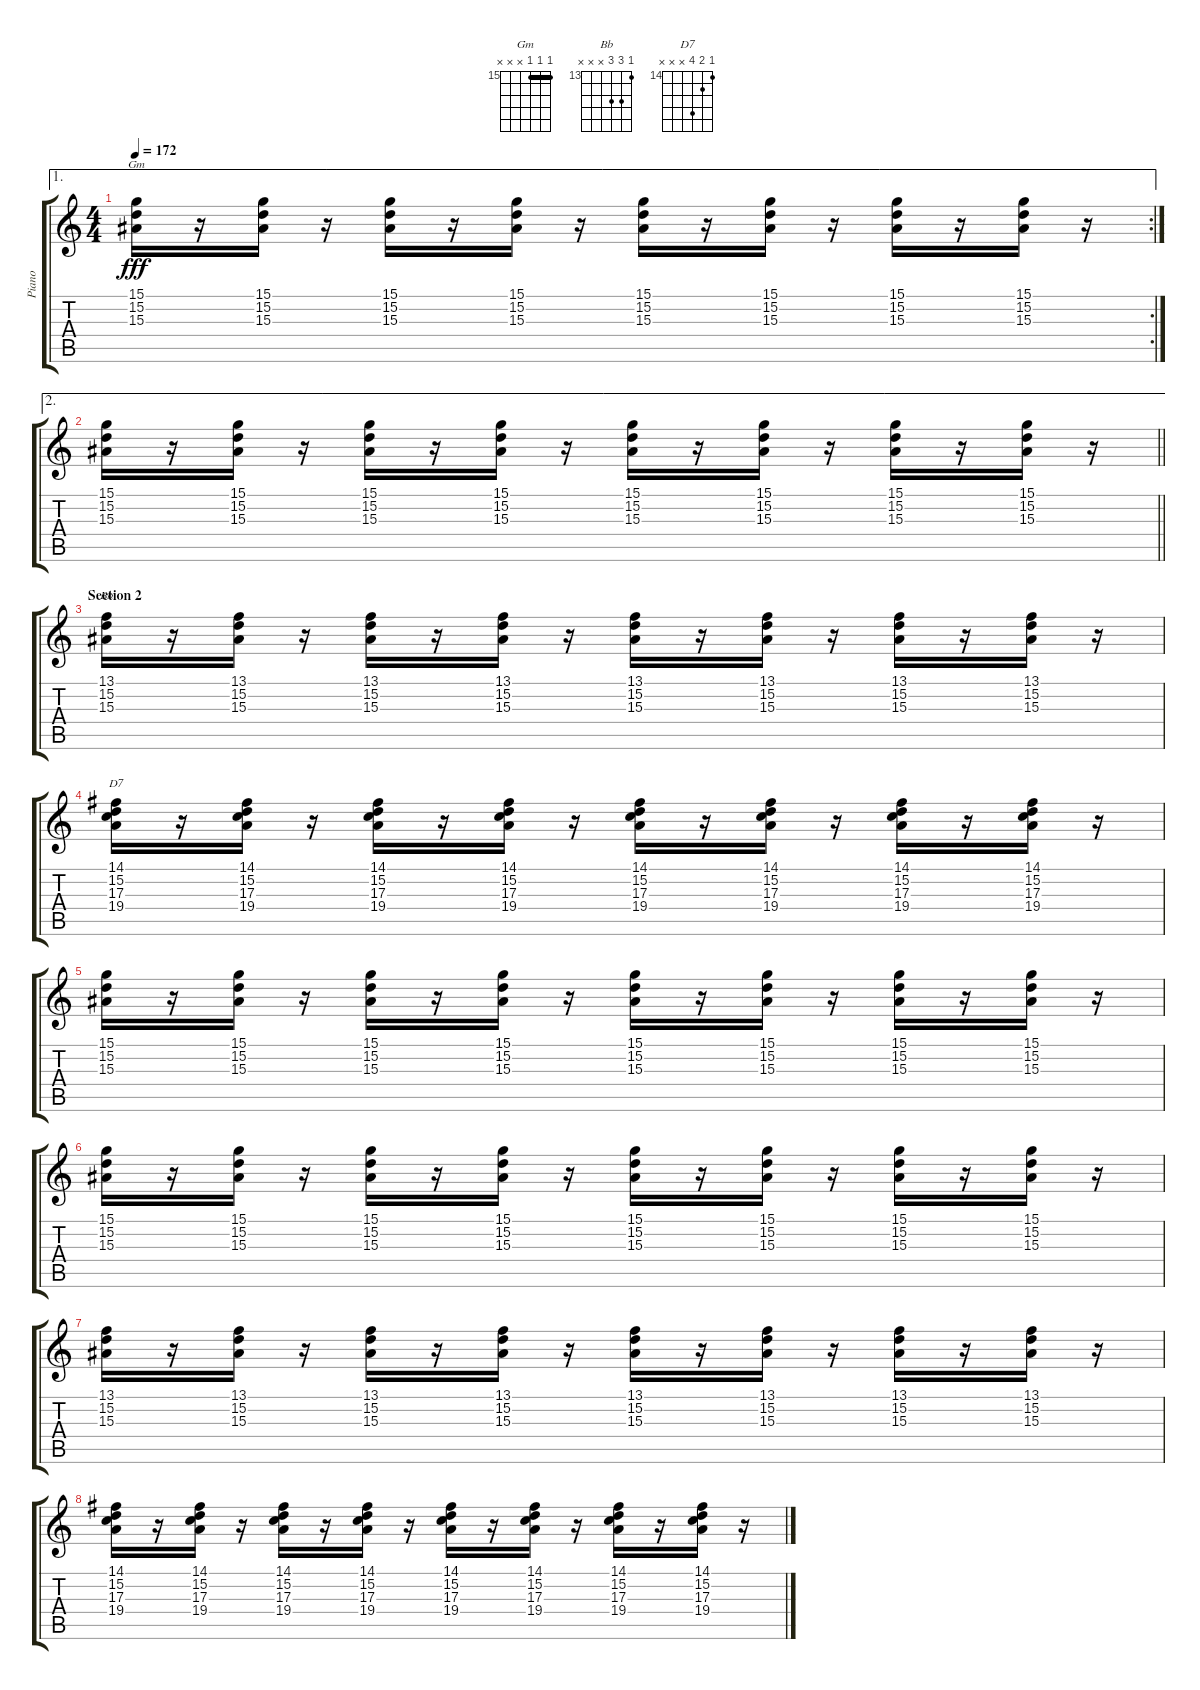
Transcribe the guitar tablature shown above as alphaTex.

\track ("Piano" "Piano") {instrument acousticgrandpiano}
\staff {score tabs}
\tuning (E4 B3 G3 D3 A2 E2) {hide}
\chord ("Gm" 15 15 15 x x x) {firstfret 15 barre 15}
\chord ("Bb" 13 15 15 x x x) {firstfret 13}
\chord ("D7" 14 15 17 x x x) {firstfret 14}
\ae 1
\rc 2
\ts (4 4)
\tempo 172
\clef g2
\ks c
(15.1 15.2 15.3).16{ch "Gm" dy fff} r.16 (15.1 15.2 15.3).16 r.16 (15.1 15.2 15.3).16 r.16 (15.1 15.2 15.3).16 r.16 (15.1 15.2 15.3).16 r.16 (15.1 15.2 15.3).16 r.16 (15.1 15.2 15.3).16 r.16 (15.1 15.2 15.3).16 r.16 |
\ae 2
\barLineRight lightlight
(15.1 15.2 15.3).16 r.16 (15.1 15.2 15.3).16 r.16 (15.1 15.2 15.3).16 r.16 (15.1 15.2 15.3).16 r.16 (15.1 15.2 15.3).16 r.16 (15.1 15.2 15.3).16 r.16 (15.1 15.2 15.3).16 r.16 (15.1 15.2 15.3).16 r.16 |
\section ("" "Section 2")
(13.1 15.2 15.3).16{ch "Bb"} r.16 (13.1 15.2 15.3).16 r.16 (13.1 15.2 15.3).16 r.16 (13.1 15.2 15.3).16 r.16 (13.1 15.2 15.3).16 r.16 (13.1 15.2 15.3).16 r.16 (13.1 15.2 15.3).16 r.16 (13.1 15.2 15.3).16 r.16 |
(14.1 15.2 17.3 19.4).16{ch "D7"} r.16 (14.1 15.2 17.3 19.4).16 r.16 (14.1 15.2 17.3 19.4).16 r.16 (14.1 15.2 17.3 19.4).16 r.16 (14.1 15.2 17.3 19.4).16 r.16 (14.1 15.2 17.3 19.4).16 r.16 (14.1 15.2 17.3 19.4).16 r.16 (14.1 15.2 17.3 19.4).16 r.16 |
(15.1 15.2 15.3).16 r.16 (15.1 15.2 15.3).16 r.16 (15.1 15.2 15.3).16 r.16 (15.1 15.2 15.3).16 r.16 (15.1 15.2 15.3).16 r.16 (15.1 15.2 15.3).16 r.16 (15.1 15.2 15.3).16 r.16 (15.1 15.2 15.3).16 r.16 |
(15.1 15.2 15.3).16 r.16 (15.1 15.2 15.3).16 r.16 (15.1 15.2 15.3).16 r.16 (15.1 15.2 15.3).16 r.16 (15.1 15.2 15.3).16 r.16 (15.1 15.2 15.3).16 r.16 (15.1 15.2 15.3).16 r.16 (15.1 15.2 15.3).16 r.16 |
(13.1 15.2 15.3).16 r.16 (13.1 15.2 15.3).16 r.16 (13.1 15.2 15.3).16 r.16 (13.1 15.2 15.3).16 r.16 (13.1 15.2 15.3).16 r.16 (13.1 15.2 15.3).16 r.16 (13.1 15.2 15.3).16 r.16 (13.1 15.2 15.3).16 r.16 |
(14.1 15.2 17.3 19.4).16 r.16 (14.1 15.2 17.3 19.4).16 r.16 (14.1 15.2 17.3 19.4).16 r.16 (14.1 15.2 17.3 19.4).16 r.16 (14.1 15.2 17.3 19.4).16 r.16 (14.1 15.2 17.3 19.4).16 r.16 (14.1 15.2 17.3 19.4).16 r.16 (14.1 15.2 17.3 19.4).16 r.16
